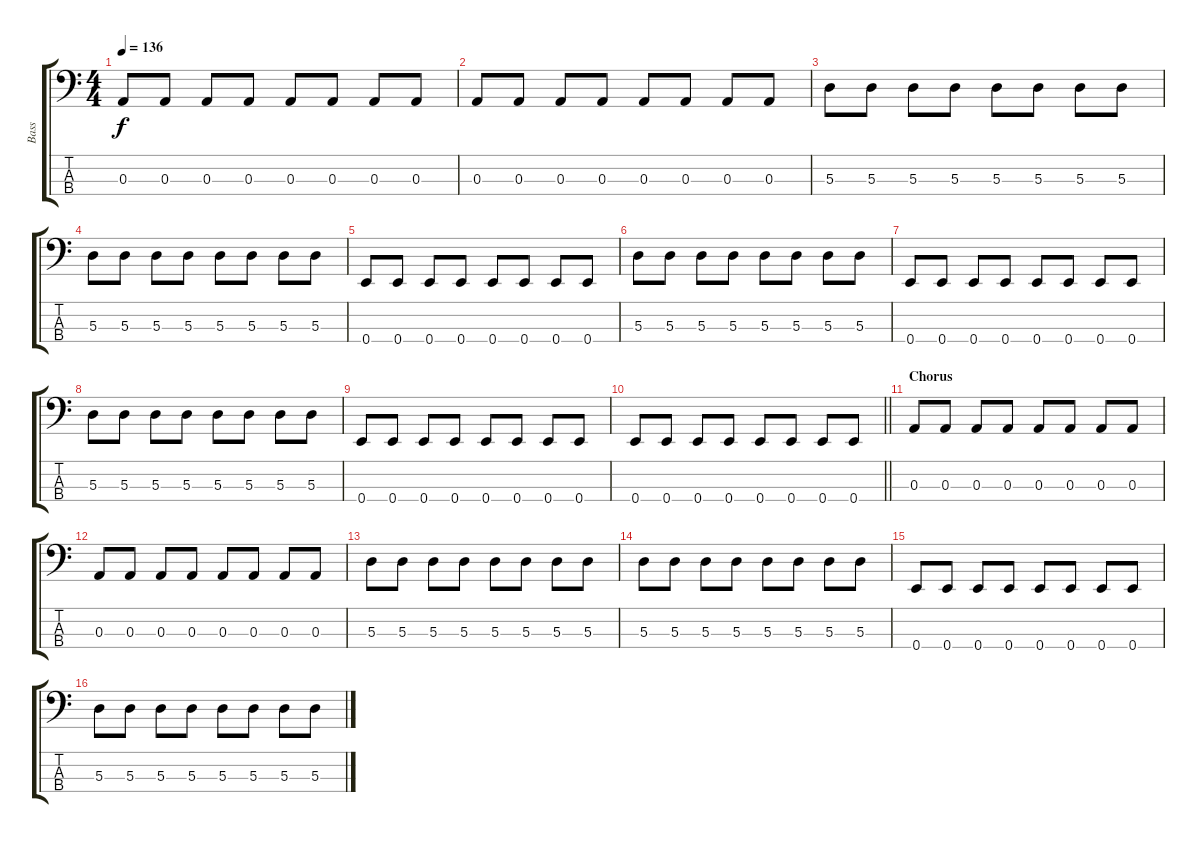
\track ("Bass" "Bass") {instrument electricbassfinger}
\staff {score tabs}
\tuning (G2 D2 A1 E1) {hide}
\ts (4 4)
\tempo 136
\clef f4
\ks c
0.3.8{dy f} 0.3.8 0.3.8 0.3.8 0.3.8 0.3.8 0.3.8 0.3.8 |
0.3.8 0.3.8 0.3.8 0.3.8 0.3.8 0.3.8 0.3.8 0.3.8 |
5.3.8 5.3.8 5.3.8 5.3.8 5.3.8 5.3.8 5.3.8 5.3.8 |
5.3.8 5.3.8 5.3.8 5.3.8 5.3.8 5.3.8 5.3.8 5.3.8 |
0.4.8 0.4.8 0.4.8 0.4.8 0.4.8 0.4.8 0.4.8 0.4.8 |
5.3.8 5.3.8 5.3.8 5.3.8 5.3.8 5.3.8 5.3.8 5.3.8 |
0.4.8 0.4.8 0.4.8 0.4.8 0.4.8 0.4.8 0.4.8 0.4.8 |
5.3.8 5.3.8 5.3.8 5.3.8 5.3.8 5.3.8 5.3.8 5.3.8 |
0.4.8 0.4.8 0.4.8 0.4.8 0.4.8 0.4.8 0.4.8 0.4.8 |
\barLineRight lightlight
0.4.8 0.4.8 0.4.8 0.4.8 0.4.8 0.4.8 0.4.8 0.4.8 |
\section ("" "Chorus")
0.3.8 0.3.8 0.3.8 0.3.8 0.3.8 0.3.8 0.3.8 0.3.8 |
0.3.8 0.3.8 0.3.8 0.3.8 0.3.8 0.3.8 0.3.8 0.3.8 |
5.3.8 5.3.8 5.3.8 5.3.8 5.3.8 5.3.8 5.3.8 5.3.8 |
5.3.8 5.3.8 5.3.8 5.3.8 5.3.8 5.3.8 5.3.8 5.3.8 |
0.4.8 0.4.8 0.4.8 0.4.8 0.4.8 0.4.8 0.4.8 0.4.8 |
5.3.8 5.3.8 5.3.8 5.3.8 5.3.8 5.3.8 5.3.8 5.3.8
